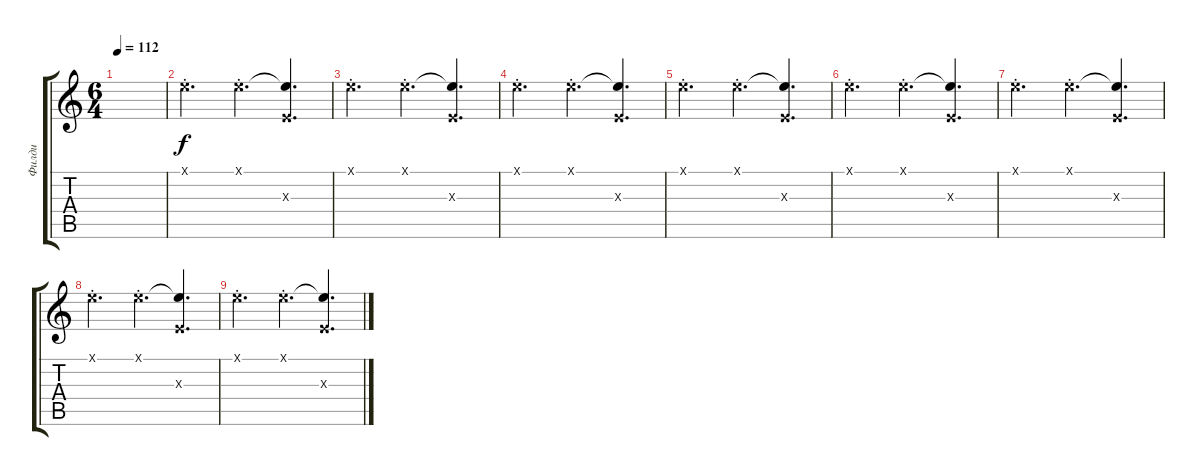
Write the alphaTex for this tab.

\track ("Филди" "Филди") {instrument ocarina}
\staff {score tabs}
\tuning (D4 A3 F3 C3 G2 C2) {hide}
\ts (6 4)
\tempo 112
\clef g2
\ks c
|
14.1{st x}.2{d} 14.1{st x}.4{d} (14.1{t} 11.3{x}).4{d} |
14.1{st x}.2{d} 14.1{st x}.4{d} (14.1{t} 11.3{x}).4{d} |
14.1{st x}.2{d} 14.1{st x}.4{d} (14.1{t} 11.3{x}).4{d} |
14.1{st x}.2{d} 14.1{st x}.4{d} (14.1{t} 11.3{x}).4{d} |
14.1{st x}.2{d} 14.1{st x}.4{d} (14.1{t} 11.3{x}).4{d} |
14.1{st x}.2{d} 14.1{st x}.4{d} (14.1{t} 11.3{x}).4{d} |
14.1{st x}.2{d} 14.1{st x}.4{d} (14.1{t} 11.3{x}).4{d} |
14.1{st x}.2{d} 14.1{st x}.4{d} (14.1{t} 11.3{x}).4{d}
